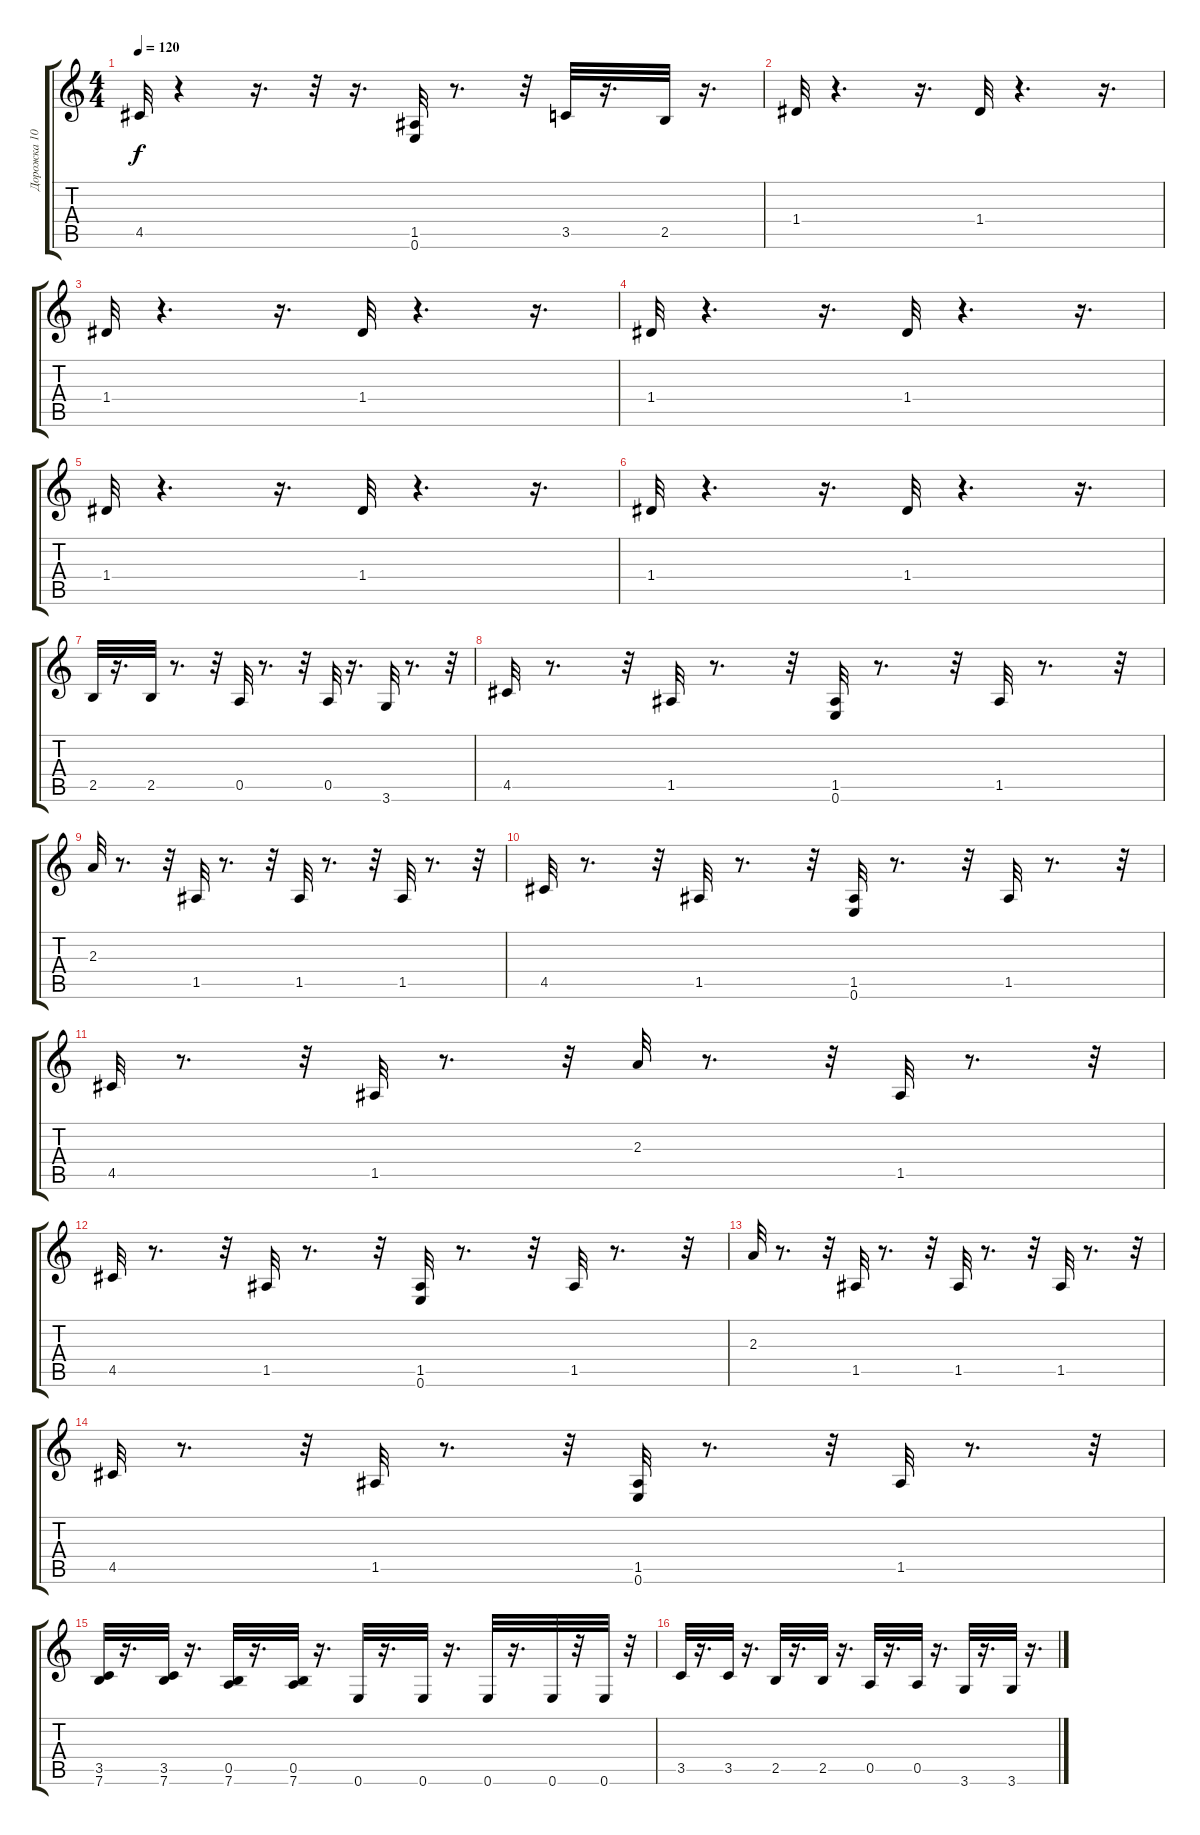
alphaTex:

\track ("Дорожка 10" "Дорожка 10") {instrument acousticguitarnylon}
\staff {score tabs}
\tuning (E4 B3 G3 D3 A2 E2) {hide}
\ts (4 4)
\tempo 120
\clef g2
\ks c
4.5.32{dy f} r.4 r.16{d} r.32 r.16{d} (1.5 0.6).32 r.8{d} r.32 3.5.32 r.16{d} 2.5.32 r.16{d} |
1.4.32 r.4{d} r.16{d} 1.4.32 r.4{d} r.16{d} |
1.4.32 r.4{d} r.16{d} 1.4.32 r.4{d} r.16{d} |
1.4.32 r.4{d} r.16{d} 1.4.32 r.4{d} r.16{d} |
1.4.32 r.4{d} r.16{d} 1.4.32 r.4{d} r.16{d} |
1.4.32 r.4{d} r.16{d} 1.4.32 r.4{d} r.16{d} |
2.5.32 r.16{d} 2.5.32 r.8{d} r.32 0.5.32 r.8{d} r.32 0.5.32 r.16{d} 3.6.32 r.8{d} r.32 |
4.5.32 r.8{d} r.32 1.5.32 r.8{d} r.32 (1.5 0.6).32 r.8{d} r.32 1.5.32 r.8{d} r.32 |
2.3.32 r.8{d} r.32 1.5.32 r.8{d} r.32 1.5.32 r.8{d} r.32 1.5.32 r.8{d} r.32 |
4.5.32 r.8{d} r.32 1.5.32 r.8{d} r.32 (1.5 0.6).32 r.8{d} r.32 1.5.32 r.8{d} r.32 |
4.5.32 r.8{d} r.32 1.5.32 r.8{d} r.32 2.3.32 r.8{d} r.32 1.5.32 r.8{d} r.32 |
4.5.32 r.8{d} r.32 1.5.32 r.8{d} r.32 (1.5 0.6).32 r.8{d} r.32 1.5.32 r.8{d} r.32 |
2.3.32 r.8{d} r.32 1.5.32 r.8{d} r.32 1.5.32 r.8{d} r.32 1.5.32 r.8{d} r.32 |
4.5.32 r.8{d} r.32 1.5.32 r.8{d} r.32 (1.5 0.6).32 r.8{d} r.32 1.5.32 r.8{d} r.32 |
(3.5 7.6).32 r.16{d} (3.5 7.6).32 r.16{d} (0.5 7.6).32 r.16{d} (0.5 7.6).32 r.16{d} 0.6.32 r.16{d} 0.6.32 r.16{d} 0.6.32 r.16{d} 0.6.32 r.32 0.6.32 r.32 |
3.5.32 r.16{d} 3.5.32 r.16{d} 2.5.32 r.16{d} 2.5.32 r.16{d} 0.5.32 r.16{d} 0.5.32 r.16{d} 3.6.32 r.16{d} 3.6.32 r.16{d}
